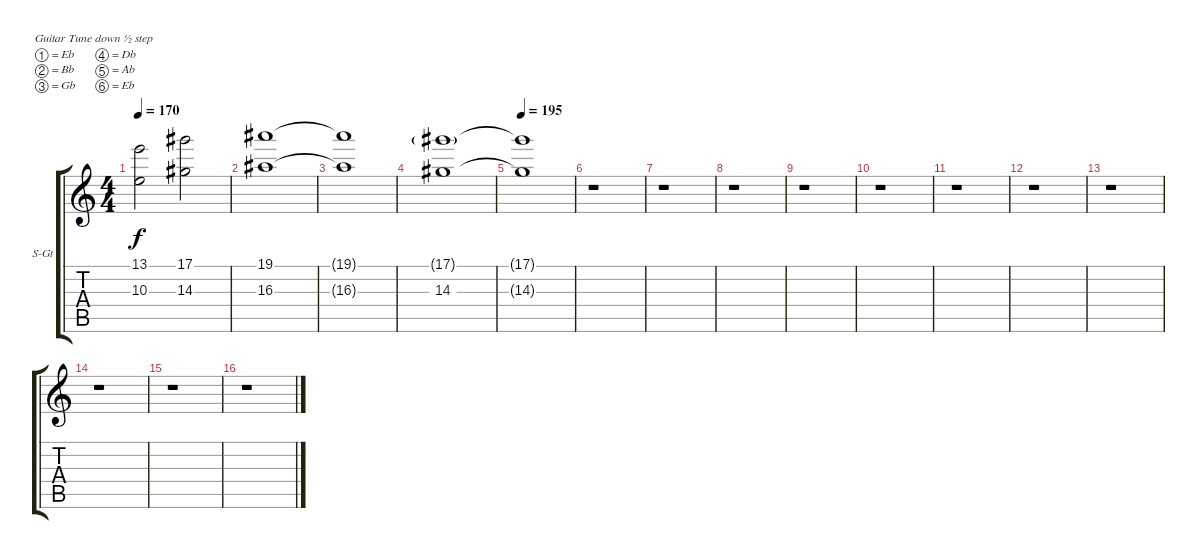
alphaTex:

\bracketExtendMode groupsimilarinstruments
\firstSystemTrackNameOrientation horizontal
\otherSystemsTrackNameOrientation horizontal
\track ("Дмитрий Иванов" "S-Gt") {instrument stringensemble1}
\staff {score tabs}
\tuning (Eb4 Bb3 Gb3 Db3 Ab2 Eb2)
\displaytranspose 12
\ts (4 4)
\tempo 170
\clef g2
\ks c
(13.1{t} 10.3{t}).2{dy f} (17.1 14.3).2 |
(19.1 16.3).1 |
(19.1{t} 16.3{t}).1 |
(17.1{g} 14.3).1 |
\tempo 195
(17.1{t} 14.3{t}).1 |
r.1 |
r.1 |
r.1 |
r.1 |
r.1 |
r.1 |
r.1 |
r.1 |
r.1 |
r.1 |
r.1
